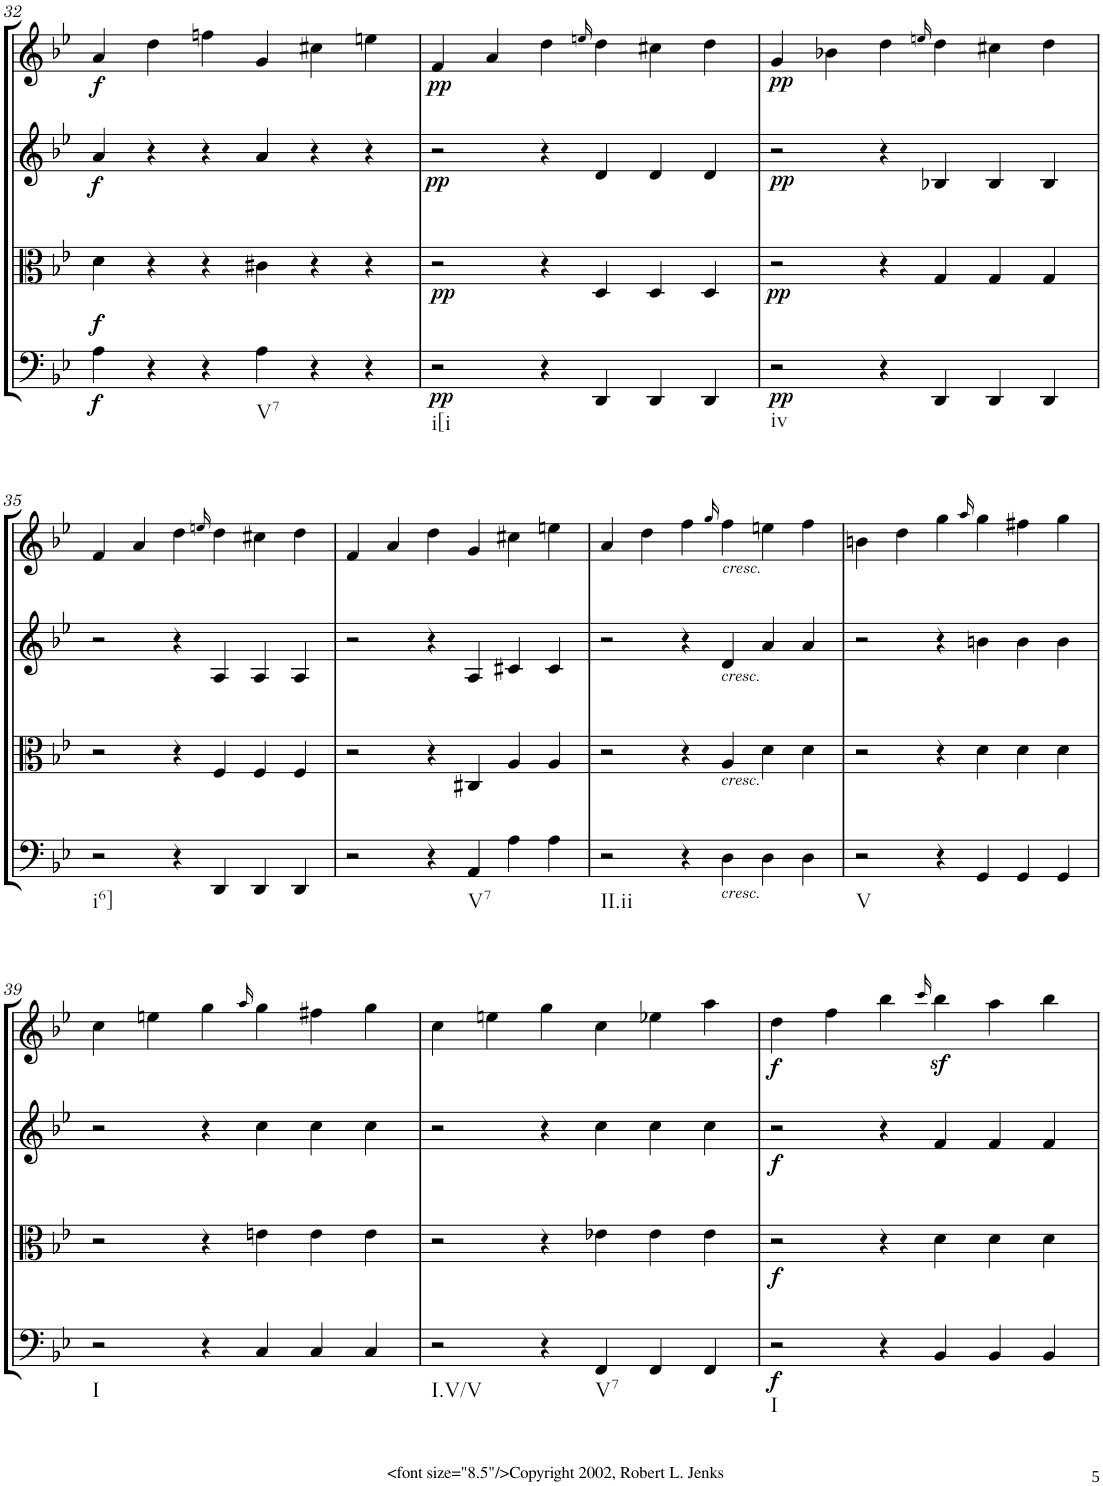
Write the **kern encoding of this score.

**kern	**dynam	**kern	**dynam	**kern	**dynam	**kern	**dynam
*part4	*part4	*part3	*part3	*part2	*part2	*part1	*part1
*staff4	*staff4	*staff3	*staff3	*staff2	*staff2	*staff1	*staff1
*I"Cello	*	*I"Viola	*	*I"2nd Violin	*	*I"1st Violin	*
*	*	*I'Vla	*	*I'Vln	*	*I'Vln	*
!!LO:PB:g=z
*clefF4	*	*clefC3	*	*clefG2	*	*clefG2	*
*k[b-e-]	*	*k[b-e-]	*	*k[b-e-]	*	*k[b-e-]	*
*g:	*	*g:	*	*g:	*	*g:	*
*M6/4	*	*M6/4	*	*M6/4	*	*M6/4	*
=32	=32	=32	=32	=32	=32	=32	=32
!	!LO:DY:b	!	!	!	!	!	!
!	!LO:DY:n=1:a	!	!	!	!LO:DY:b	!	!LO:DY:b
4A\	f f	4d\	.	4a/	f	4a/	f
4r	.	4r	.	4r	.	4dd\	.
4r	.	4r	.	4r	.	4ffn\	.
!LO:TX:b:t=V7	!	!	!	!	!	!	!
4A\	.	4c#X\	.	4a/	.	4g/	.
4r	.	4r	.	4r	.	4cc#X\	.
4r	.	4r	.	4r	.	4een\	.
=33	=33	=33	=33	=33	=33	=33	=33
!LO:TX:b:t=i[i	!	!	!	!	!	!	!
!	!LO:DY:b	!	!LO:DY:b	!	!LO:DY:b	!	!LO:DY:b
2r	pp	2r	pp	2r	pp	4f/	pp
.	.	.	.	.	.	4a/	.
4r	.	4r	.	4r	.	4dd\	.
.	.	.	.	.	.	16qeen/	.
4DD/	.	4D/	.	4d/	.	4dd\	.
4DD/	.	4D/	.	4d/	.	4cc#X\	.
4DD/	.	4D/	.	4d/	.	4dd\	.
=34	=34	=34	=34	=34	=34	=34	=34
!LO:TX:b:t=iv	!	!	!	!	!	!	!
!	!LO:DY:b	!	!LO:DY:b	!	!LO:DY:b	!	!LO:DY:b
2r	pp	2r	pp	2r	pp	4g/	pp
.	.	.	.	.	.	4b-X\	.
4r	.	4r	.	4r	.	4dd\	.
.	.	.	.	.	.	16qeen/	.
4DD/	.	4G/	.	4B-X/	.	4dd\	.
4DD/	.	4G/	.	4B-/	.	4cc#X\	.
4DD/	.	4G/	.	4B-/	.	4dd\	.
!!LO:LB:g=z
=35	=35	=35	=35	=35	=35	=35	=35
!LO:TX:b:t=i6]	!	!	!	!	!	!	!
2r	.	2r	.	2r	.	4f/	.
.	.	.	.	.	.	4a/	.
4r	.	4r	.	4r	.	4dd\	.
.	.	.	.	.	.	16qeen/	.
4DD/	.	4F/	.	4A/	.	4dd\	.
4DD/	.	4F/	.	4A/	.	4cc#X\	.
4DD/	.	4F/	.	4A/	.	4dd\	.
=36	=36	=36	=36	=36	=36	=36	=36
2r	.	2r	.	2r	.	4f/	.
.	.	.	.	.	.	4a/	.
4r	.	4r	.	4r	.	4dd\	.
!LO:TX:b:t=V7	!	!	!	!	!	!	!
4AA/	.	4C#X/	.	4A/	.	4g/	.
4A\	.	4A/	.	4c#X/	.	4cc#X\	.
4A\	.	4A/	.	4c#/	.	4een\	.
=37	=37	=37	=37	=37	=37	=37	=37
!LO:TX:b:t=II.ii	!	!	!	!	!	!	!
2r	.	2r	.	2r	.	4a/	.
.	.	.	.	.	.	4dd\	.
4r	.	4r	.	4r	.	4ff\	.
.	.	.	.	.	.	16qgg/	.
!	!	!	!	!	!	!LO:TX:b:i:t=cresc.	!
!	!	!	!	!LO:TX:b:i:t=cresc.	!	!	!
!	!	!LO:TX:b:i:t=cresc.	!	!	!	!	!
!LO:TX:b:i:t=cresc.	!	!	!	!	!	!	!
4D\	.	4A/	.	4d/	.	4ff\	.
4D\	.	4d\	.	4a/	.	4een\	.
4D\	.	4d\	.	4a/	.	4ff\	.
=38	=38	=38	=38	=38	=38	=38	=38
!LO:TX:b:t=V	!	!	!	!	!	!	!
2r	.	2r	.	2r	.	4bn\	.
.	.	.	.	.	.	4dd\	.
4r	.	4r	.	4r	.	4gg\	.
.	.	.	.	.	.	16qaa/	.
4GG/	.	4d\	.	4bn\	.	4gg\	.
4GG/	.	4d\	.	4b\	.	4ff#X\	.
4GG/	.	4d\	.	4b\	.	4gg\	.
!!LO:LB:g=z
=39	=39	=39	=39	=39	=39	=39	=39
!LO:TX:b:t=I	!	!	!	!	!	!	!
2r	.	2r	.	2r	.	4cc\	.
.	.	.	.	.	.	4een\	.
4r	.	4r	.	4r	.	4gg\	.
.	.	.	.	.	.	16qaa/	.
4C/	.	4en\	.	4cc\	.	4gg\	.
4C/	.	4e\	.	4cc\	.	4ff#X\	.
4C/	.	4e\	.	4cc\	.	4gg\	.
=40	=40	=40	=40	=40	=40	=40	=40
!LO:TX:b:t=I.V/V	!	!	!	!	!	!	!
2r	.	2r	.	2r	.	4cc\	.
.	.	.	.	.	.	4een\	.
4r	.	4r	.	4r	.	4gg\	.
!LO:TX:b:t=V7	!	!	!	!	!	!	!
4FF/	.	4e-X\	.	4cc\	.	4cc\	.
4FF/	.	4e-\	.	4cc\	.	4ee-X\	.
4FF/	.	4e-\	.	4cc\	.	4aa\	.
=41	=41	=41	=41	=41	=41	=41	=41
!LO:TX:b:t=I	!	!	!	!	!	!	!
!	!LO:DY:b	!	!LO:DY:b	!	!LO:DY:b	!	!LO:DY:b
2r	f	2r	f	2r	f	4dd\	f
.	.	.	.	.	.	4ff\	.
4r	.	4r	.	4r	.	4bb-\	.
.	.	.	.	.	.	16qccc/	.
4BB-/	.	4d\	.	4f/	.	4bb-z<\	.
4BB-/	.	4d\	.	4f/	.	4aa\	.
4BB-/	.	4d\	.	4f/	.	4bb-\	.
=	=	=	=	=	=	=	=
*-	*-	*-	*-	*-	*-	*-	*-
